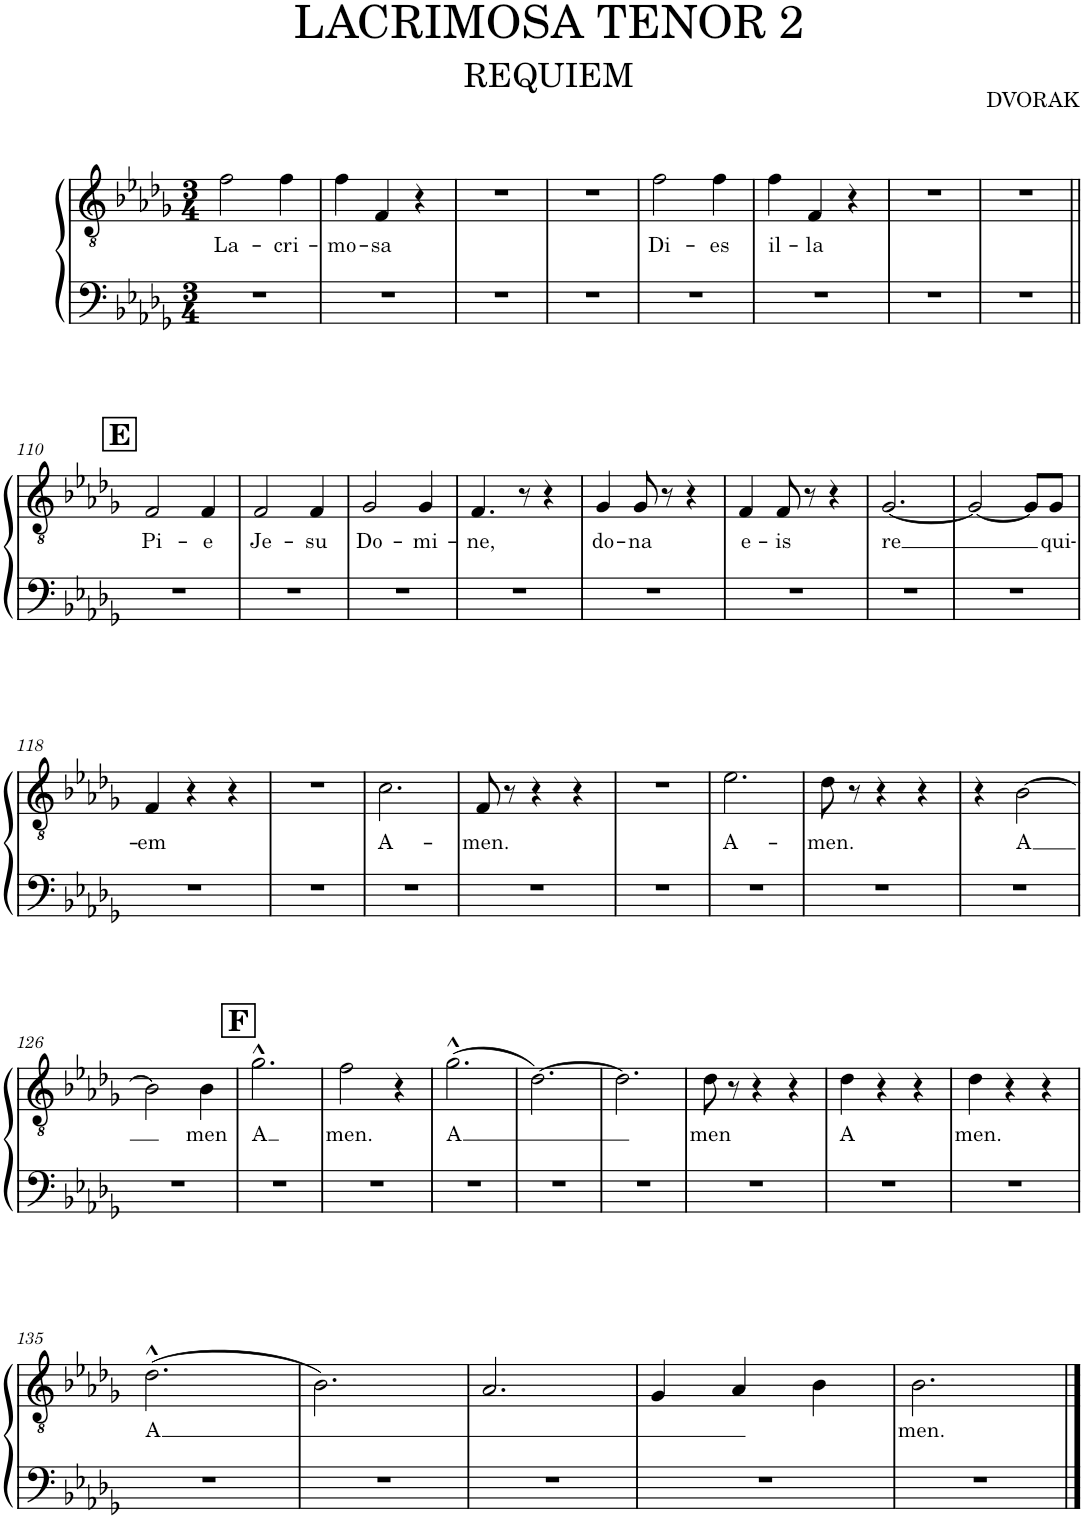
**kern	**kern	**text
*part1	*part1	*part1
*staff2	*staff1	*staff1
*I"Piano	*	*
*I'Pno.	*	*
*clefF4	*clefGv2	*
*k[b-e-a-d-g-]	*k[b-e-a-d-g-]	*
*M3/4	*M3/4	*
=42	=42	=42
!	!	!LO:LY:b
2.r	2f\	La-
!	!	!LO:LY:b
.	4f\	-cri-
=43	=43	=43
!	!	!LO:LY:b
2.r	4f\	-mo-
!	!	!LO:LY:b
.	4F/	-sa
.	4r	.
=44	=44	=44
2.r	2.r	.
=45	=45	=45
2.r	2.r	.
=46	=46	=46
!	!	!LO:LY:b
2.r	2f\	Di-
!	!	!LO:LY:b
.	4f\	-es
=47	=47	=47
!	!	!LO:LY:b
2.r	4f\	il-
!	!	!LO:LY:b
.	4F/	-la
.	4r	.
=48	=48	=48
2.r	2.r	.
=49	=49	=49
2.r	2.r	.
!!LO:LB:g=z
!!LO:REH:place=s1:a:B:cj:fs=14:t=E
=110||	=110||	=110||
!	!	!LO:LY:b
2.r	2F/	Pi-
!	!	!LO:LY:b
.	4F/	-e
=111	=111	=111
!	!	!LO:LY:b
2.r	2F/	Je-
!	!	!LO:LY:b
.	4F/	-su
=112	=112	=112
!	!	!LO:LY:b
2.r	2G-/	Do-
!	!	!LO:LY:b
.	4G-/	-mi-
=113	=113	=113
!	!	!LO:LY:b
2.r	4.F/	-ne,
.	8r	.
.	4r	.
=114	=114	=114
!	!	!LO:LY:b
2.r	4G-/	do-
!	!	!LO:LY:b
.	8G-/	-na
.	8r	.
.	4r	.
=115	=115	=115
!	!	!LO:LY:b
2.r	4F/	e-
!	!	!LO:LY:b
.	8F/	-is
.	8r	.
.	4r	.
=116	=116	=116
!	!	!LO:LY:b
2.r	[2.G-/	re
=117	=117	=117
2.r	2G-/_	.
.	8G-/L]	.
!	!	!LO:LY:b
.	8G-/J	qui-
!!LO:LB:g=z
=118	=118	=118
!	!	!LO:LY:b
2.r	4F/	-em
.	4r	.
.	4r	.
=119	=119	=119
2.r	2.r	.
=120	=120	=120
!	!	!LO:LY:b
2.r	2.c\	A-
=121	=121	=121
!	!	!LO:LY:b
2.r	8F/	-men.
.	8r	.
.	4r	.
.	4r	.
=122	=122	=122
2.r	2.r	.
=123	=123	=123
!	!	!LO:LY:b
2.r	2.e-\	A-
=124	=124	=124
!	!	!LO:LY:b
2.r	8d-\	-men.
.	8r	.
.	4r	.
.	4r	.
=125	=125	=125
2.r	4r	.
!	!	!LO:LY:b
.	[2B-\	A
!!LO:LB:g=z
=126	=126	=126
2.r	2B-\]	.
!	!	!LO:LY:b
.	4B-\	men
!!LO:REH:place=s1:a:B:cj:fs=14:t=F
=127	=127	=127
!	!	!LO:LY:b
2.r	2.g-^^\	A
=128	=128	=128
!	!	!LO:LY:b
2.r	2f\	men.
.	4r	.
=129	=129	=129
!	!	!LO:LY:b
2.r	(2.g-^^\	A
=130	=130	=130
2.r	[2.d-\)	.
=131	=131	=131
2.r	2.d-\]	.
=132	=132	=132
!	!	!LO:LY:b
2.r	8d-\	men
.	8r	.
.	4r	.
.	4r	.
=133	=133	=133
!	!	!LO:LY:b
2.r	4d-\	A
.	4r	.
.	4r	.
=134	=134	=134
!	!	!LO:LY:b
2.r	4d-\	men.
.	4r	.
.	4r	.
!!LO:LB:g=z
=135	=135	=135
!	!	!LO:LY:b
2.r	(2.d-^^\	A
=136	=136	=136
2.r	2.B-\)	.
=137	=137	=137
2.r	2.A-/	.
=138	=138	=138
2.r	4G-/	.
.	4A-/	.
.	4B-\	.
=139	=139	=139
!	!	!LO:LY:b
2.r	2.B-\	men.
==	==	==
*-	*-	*-
